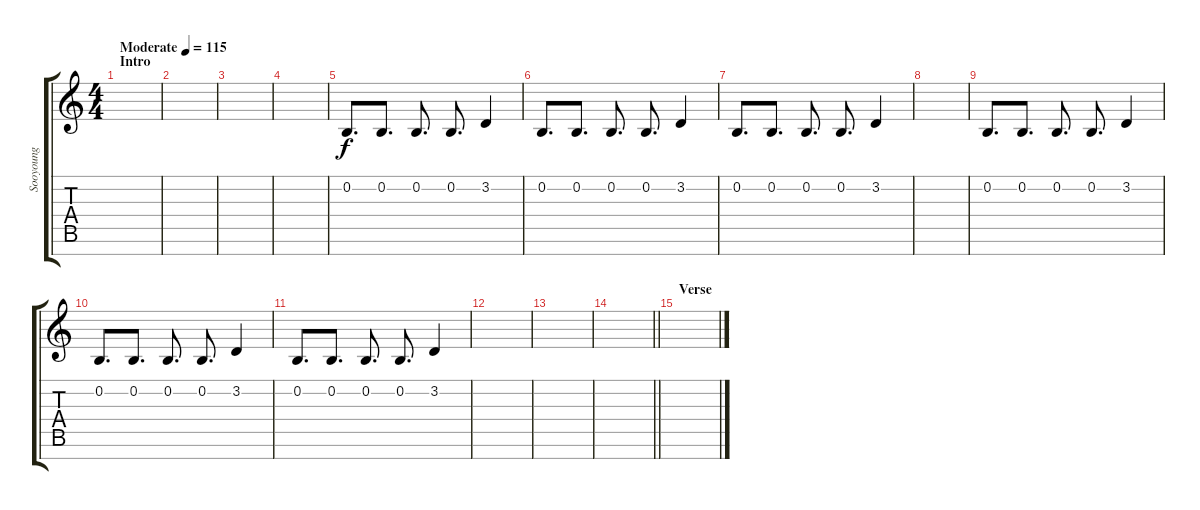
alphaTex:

\track ("Sooyoung" "Sooyoung") {instrument trumpet}
\staff {score tabs}
\tuning (E4 B3 G3 D3 A2 E2 B1) {hide}
\ts (4 4)
\section ("" "Intro")
\tempo (115 "Moderate")
\clef g2
\ks c
|
|
|
|
0.2.8{d} 0.2.8{d} 0.2.8{d} 0.2.8{d} 3.2.4 |
0.2.8{d} 0.2.8{d} 0.2.8{d} 0.2.8{d} 3.2.4 |
0.2.8{d} 0.2.8{d} 0.2.8{d} 0.2.8{d} 3.2.4 |
|
0.2.8{d} 0.2.8{d} 0.2.8{d} 0.2.8{d} 3.2.4 |
0.2.8{d} 0.2.8{d} 0.2.8{d} 0.2.8{d} 3.2.4 |
0.2.8{d} 0.2.8{d} 0.2.8{d} 0.2.8{d} 3.2.4 |
|
|
\barLineRight lightlight
|
\section ("" "Verse")
